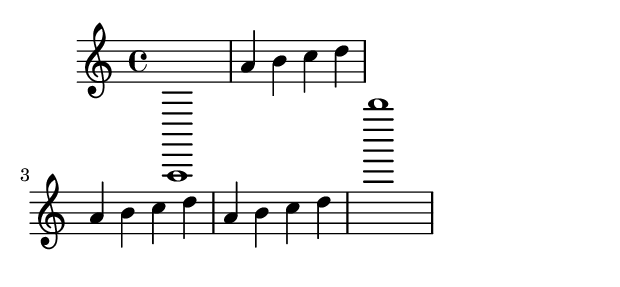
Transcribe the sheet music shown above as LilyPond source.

\header {
  texidoc = "We use a skyline algorithm to determine the distance to the next
system instead of relying only on bounding boxes. This keeps gaps between
systems more uniform."
}

\paper {ragged-right = ##t}
#(set-default-paper-size "a6")

\version "2.11.51"
\book {
  \score {
    {
      a,,1 | a'4 b' c'' d'' \break
      \repeat unfold 2 {a' b' c'' d''} | b''''1
    }
  }
}
